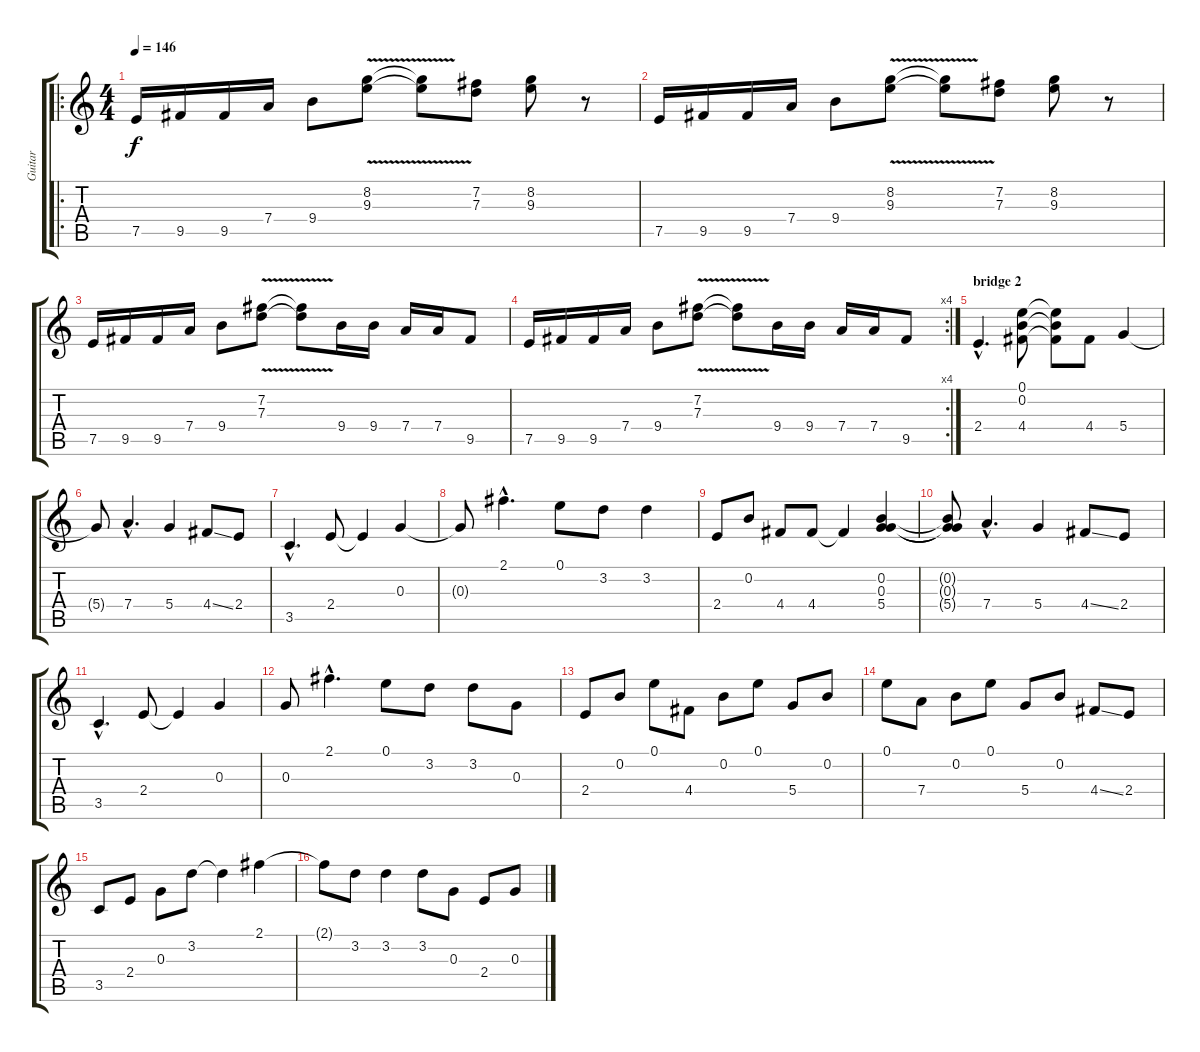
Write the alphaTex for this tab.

\track ("Guitar" "Guitar") {instrument distortionguitar}
\staff {score tabs}
\tuning (E4 B3 G3 D3 A2 E2) {hide}
\ro
\ts (4 4)
\tempo 146
\clef g2
\ks c
7.5.16{dy f} 9.5.16 9.5.16 7.4.16 9.4.8 (8.2{v} 9.3{v}).8 (8.2{t} 9.3{t}).8 (7.2 7.3).8 (8.2 9.3).8 r.8 |
7.5.16 9.5.16 9.5.16 7.4.16 9.4.8 (8.2{v} 9.3{v}).8 (8.2{t} 9.3{t}).8 (7.2 7.3).8 (8.2 9.3).8 r.8 |
7.5.16 9.5.16 9.5.16 7.4.16 9.4.8 (7.2{v} 7.3{v}).8 (7.2{t} 7.3{t}).8 9.4.16 9.4.16 7.4.16 7.4.16 9.5.8 |
\rc 4
7.5.16 9.5.16 9.5.16 7.4.16 9.4.8 (7.2{v} 7.3{v}).8 (7.2{t} 7.3{t}).8 9.4.16 9.4.16 7.4.16 7.4.16 9.5.8 |
\section ("" "bridge 2")
2.4{hac}.4{d instrument overdrivenguitar} (0.1 0.2 4.4).8 (0.1{t} 0.2{t} 4.4{t}).8 4.4.8 5.4.4 |
5.4{t}.8 7.4{hac}.4{d} 5.4.4 4.4{ss}.8 2.4.8 |
3.5{hac}.4{d} 2.4.8 2.4{t}.4 0.3.4 |
0.3{t}.8 2.1{hac}.4{d} 0.1.8 3.2.8 3.2.4 |
2.4.8 0.2.8 4.4.8 4.4.8 4.4{t}.4 (0.2 0.3 5.4).4 |
(0.2{t} 0.3{t} 5.4{t}).8 7.4{hac}.4{d} 5.4.4 4.4{ss}.8 2.4.8 |
3.5{hac}.4{d} 2.4.8 2.4{t}.4 0.3.4 |
0.3.8 2.1{hac}.4{d} 0.1.8 3.2.8 3.2.8 0.3.8 |
2.4.8 0.2.8 0.1.8 4.4.8 0.2.8 0.1.8 5.4.8 0.2.8 |
0.1.8 7.4.8 0.2.8 0.1.8 5.4.8 0.2.8 4.4{ss}.8 2.4.8 |
3.5.8 2.4.8 0.3.8 3.2.8 3.2{t}.4 2.1.4 |
2.1{t}.8 3.2.8 3.2.4 3.2.8 0.3.8 2.4.8 0.3.8
